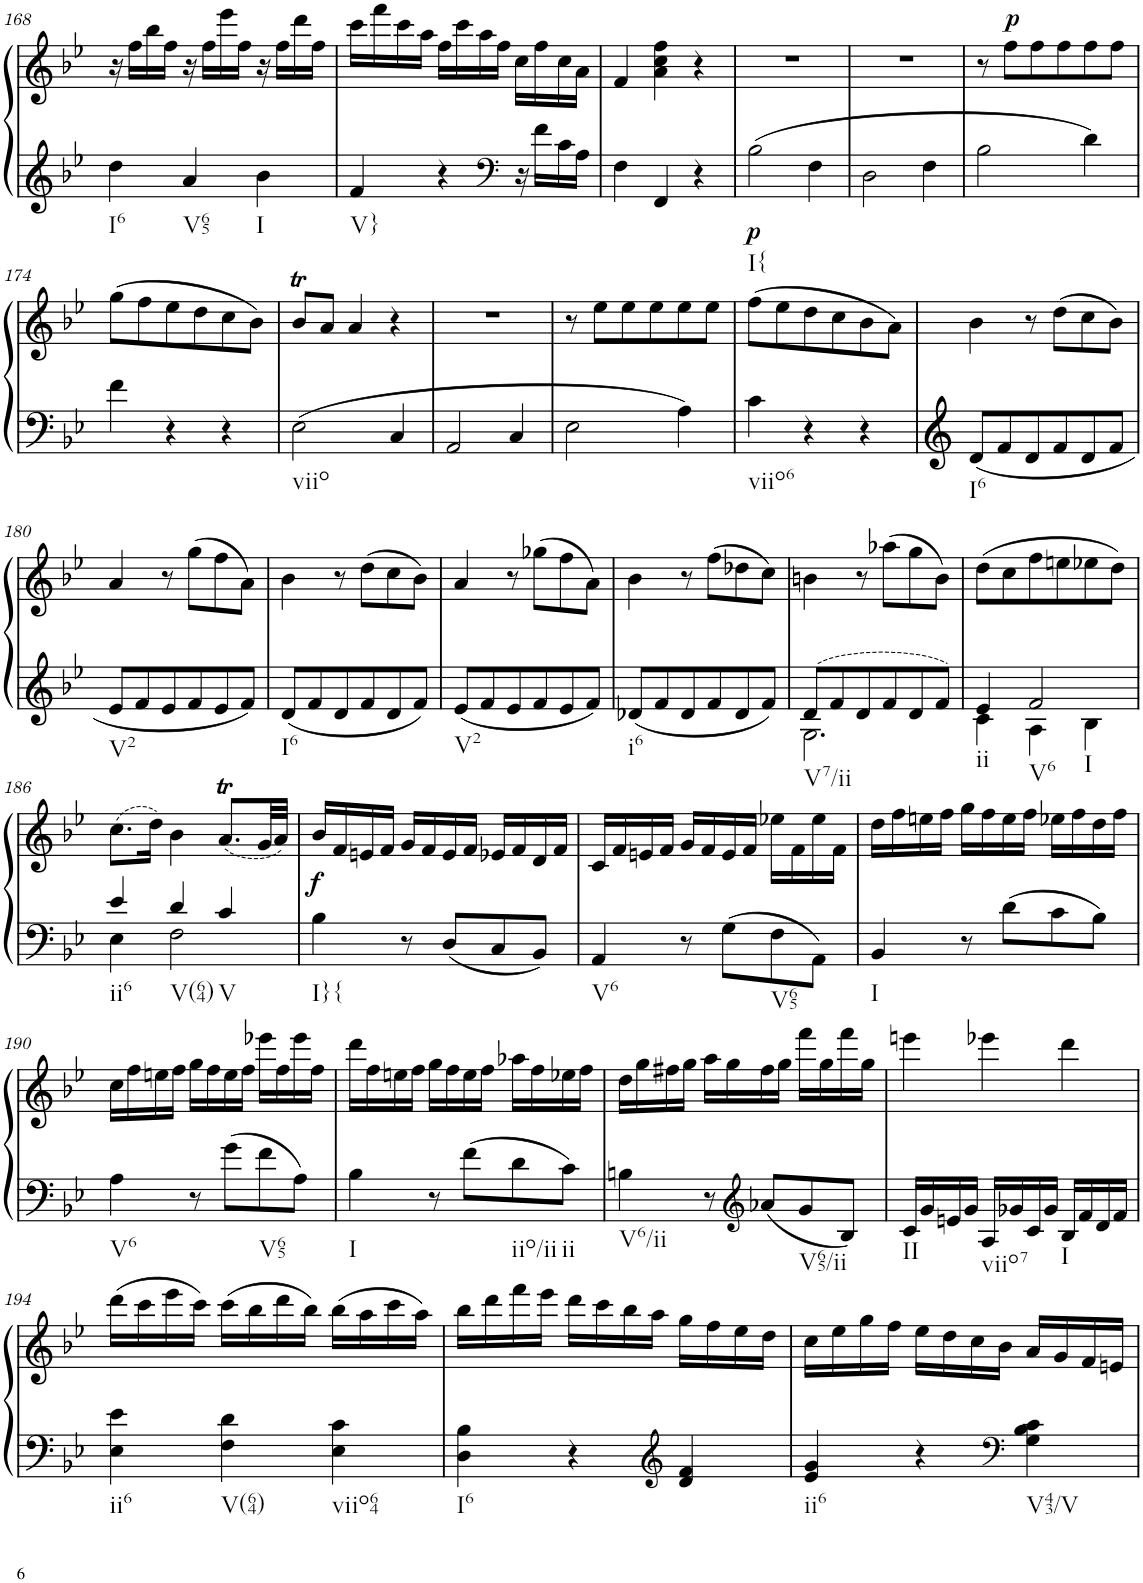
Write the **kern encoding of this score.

**kern	**kern	**dynam
*part1	*part1	*part1
*staff2	*staff1	*staff1/2
*I"Piano, Piano right	*	*
*I'Pno.	*	*
!!LO:PB:g=z
*clefF4	*clefG2	*
*k[b-e-]	*k[b-e-]	*
*M3/4	*M3/4	*
=168	=168	=168
!LO:TX:b:t=I6	!	!
4dd\	16r	.
.	16ff\LL	.
.	16bb-\	.
.	16ff\JJ	.
!LO:TX:b:t=V65	!	!
4a/	16r	.
.	16ff\LL	.
.	16eee-\	.
.	16ff\JJ	.
!LO:TX:b:t=I	!	!
4b-\	16r	.
.	16ff\LL	.
.	16ddd\	.
.	16ff\JJ	.
=169	=169	=169
!LO:TX:b:t=V}	!	!
4f/	16ccc\LL	.
.	16fff\	.
.	16ccc\	.
.	16aa\JJ	.
4r	16ff\LL	.
.	16ccc\	.
.	16aa\	.
.	16ff\JJ	.
*clefF4	*	*
16r	16cc\LL	.
16f\LL	16ff\	.
16c\	16cc\	.
16A\JJ	16a\JJ	.
=170	=170	=170
4F\	4f/	.
4FF/	4a\ 4cc\ 4ff\	.
4r	4r	.
=171	=171	=171
!LO:TX:b:t=I{	!	!
!	!	!LO:DY:b=2
2B-\	2.r	p
4F\	.	.
=172	=172	=172
2D\	2.r	.
4F\	.	.
=173	=173	=173
2B-\	8r	.
!	!	!LO:DY:a
.	8ff\L	p
.	8ff\	.
.	8ff\	.
4d\	8ff\	.
.	8ff\J	.
!!LO:LB:g=z
=174	=174	=174
4f\	(8gg\L	.
.	8ff\	.
4r	8ee-\	.
.	8dd\	.
4r	8cc\	.
.	8b-\J)	.
=175	=175	=175
!LO:TX:b:t=viio	!	!
2E-\	8b-T/L	.
.	8a/J	.
.	4a/	.
4C/	4r	.
=176	=176	=176
2AA/	2.r	.
4C/	.	.
=177	=177	=177
2E-\	8r	.
.	8ee-\L	.
.	8ee-\	.
.	8ee-\	.
4A\	8ee-\	.
.	8ee-\J	.
=178	=178	=178
!LO:TX:b:t=viio6	!	!
4c\	(8ff\L	.
.	8ee-\	.
4r	8dd\	.
.	8cc\	.
4r	8b-\	.
.	8a\J)	.
=179	=179	=179
!LO:TX:b:t=I6	!	!
8d/L	4b-\	.
8f/	.	.
8d/	8r	.
8f/	(8dd\L	.
8d/	8cc\	.
8f/J	8b-\J)	.
!!LO:LB:g=z
=180	=180	=180
!LO:TX:b:t=V2	!	!
8e-/L	4a/	.
8f/	.	.
8e-/	8r	.
8f/	(8gg\L	.
8e-/	8ff\	.
8f/J	8a\J)	.
=181	=181	=181
!LO:TX:b:t=I6	!	!
8d/L	4b-\	.
8f/	.	.
8d/	8r	.
8f/	(8dd\L	.
8d/	8cc\	.
8f/J	8b-\J)	.
=182	=182	=182
!LO:TX:b:t=V2	!	!
8e-/L	4a/	.
8f/	.	.
8e-/	8r	.
8f/	(8gg-X\L	.
8e-/	8ff\	.
8f/J	8a\J)	.
=183	=183	=183
!LO:TX:b:t=i6	!	!
8d-X/L	4b-\	.
8f/	.	.
8d-/	8r	.
8f/	(8ff\L	.
8d-/	8dd-X\	.
8f/J	8cc\J)	.
=184	=184	=184
*^	*	*
!LO:TX:b:t=V7/ii	!	!	!
8d/L	2.G\	4bn\	.
8f/	.	.	.
8d/	.	8r	.
8f/	.	(8aa-X\L	.
8d/	.	8gg\	.
8f/J	.	8b\J)	.
=185	=185	=185	=185
!LO:TX:b:t=ii	!	!	!
4e-/	4c\	(8dd\L	.
.	.	8cc\	.
!LO:TX:b:t=V6	!	!	!
!LO:TX:b:t=I	!	!	!
2f/	4A\	8ff\	.
.	.	8een\	.
.	4B-\	8ee-X\	.
.	.	8dd\J)	.
!!LO:LB:g=z
=186	=186	=186	=186
!LO:TX:b:t=ii6	!	!	!
4e-/	4E-\	(8.cc\L	.
.	.	16dd\Jk)	.
!LO:TX:b:t=V(64)	!	!	!
4d/	2F\	4b-\	.
!LO:TX:b:t=V	!	!	!
4c/	.	(8.at/L	.
.	.	32g/LL	.
.	.	32a/JJJ)	.
*v	*v	*	*
=187	=187	=187
!LO:TX:b:t=I}{	!	!
!	!	!LO:DY:b
4B-\	16b-/LL	f
.	16f/	.
.	16en/	.
.	16f/JJ	.
8r	16g/LL	.
.	16f/	.
8D/L	16e/	.
.	16f/JJ	.
8C/	16e-X/LL	.
.	16f/	.
8BB-/J	16d/	.
.	16f/JJ	.
=188	=188	=188
!LO:TX:b:t=V6	!	!
4AA/	16c/LL	.
.	16f/	.
.	16en/	.
.	16f/JJ	.
8r	16g/LL	.
.	16f/	.
8G\L	16e/	.
.	16f/JJ	.
!LO:TX:b:t=V65	!	!
8F\	16ee-X\LL	.
.	16f\	.
8AA\J	16ee-\	.
.	16f\JJ	.
=189	=189	=189
!LO:TX:b:t=I	!	!
4BB-/	16dd\LL	.
.	16ff\	.
.	16een\	.
.	16ff\JJ	.
8r	16gg\LL	.
.	16ff\	.
8d\L	16ee\	.
.	16ff\JJ	.
8c\	16ee-X\LL	.
.	16ff\	.
8B-\J	16dd\	.
.	16ff\JJ	.
!!LO:LB:g=z
=190	=190	=190
!LO:TX:b:t=V6	!	!
4A\	16cc\LL	.
.	16ff\	.
.	16een\	.
.	16ff\JJ	.
8r	16gg\LL	.
.	16ff\	.
8g\L	16ee\	.
.	16ff\JJ	.
!LO:TX:b:t=V65	!	!
8f\	16eee-X\LL	.
.	16ff\	.
8A\J	16eee-\	.
.	16ff\JJ	.
=191	=191	=191
!LO:TX:b:t=I	!	!
4B-\	16ddd\LL	.
.	16ff\	.
.	16een\	.
.	16ff\JJ	.
8r	16gg\LL	.
.	16ff\	.
8f\L	16ee\	.
.	16ff\JJ	.
!LO:TX:b:t=iio/ii	!	!
8d\	16aa-X\LL	.
.	16ff\	.
!LO:TX:b:t=ii	!	!
8c\J	16ee-X\	.
.	16ff\JJ	.
=192	=192	=192
!LO:TX:b:t=V6/ii	!	!
4Bn\	16dd\LL	.
.	16gg\	.
.	16ff#X\	.
.	16gg\JJ	.
8r	16aa\LL	.
.	16gg\	.
*clefG2	*	*
8a-X/L	16ff#\	.
.	16gg\JJ	.
!LO:TX:b:t=V65/ii	!	!
8g/	16fff\LL	.
.	16gg\	.
8B/J	16fff\	.
.	16gg\JJ	.
=193	=193	=193
!LO:TX:b:t=II	!	!
16c/LL	4eeen\	.
16g/	.	.
16en/	.	.
16g/JJ	.	.
!LO:TX:b:t=viio7	!	!
16A/LL	4eee-X\	.
16g-X/	.	.
16c/	.	.
16g-/JJ	.	.
!LO:TX:b:t=I	!	!
16B-/LL	4ddd\	.
16f/	.	.
16d/	.	.
16f/JJ	.	.
!!LO:LB:g=z
=194	=194	=194
!LO:TX:b:t=ii6	!	!
4E-\ 4e-\	(16ddd\LL	.
.	16ccc\	.
.	16eee-\	.
.	16ccc\JJ)	.
!LO:TX:b:t=V(64)	!	!
4F\ 4d\	(16ccc\LL	.
.	16bb-\	.
.	16ddd\	.
.	16bb-\JJ)	.
!LO:TX:b:t=viio64	!	!
4E-\ 4c\	(16bb-\LL	.
.	16aa\	.
.	16ccc\	.
.	16aa\JJ)	.
=195	=195	=195
!LO:TX:b:t=I6	!	!
4D\ 4B-\	16bb-\LL	.
.	16ddd\	.
.	16fff\	.
.	16eee-\JJ	.
4r	16ddd\LL	.
.	16ccc\	.
.	16bb-\	.
.	16aa\JJ	.
*clefG2	*	*
4d/ 4f/	16gg\LL	.
.	16ff\	.
.	16ee-\	.
.	16dd\JJ	.
=196	=196	=196
!LO:TX:b:t=ii6	!	!
4e-/ 4g/	16cc\LL	.
.	16ee-\	.
.	16gg\	.
.	16ff\JJ	.
4r	16ee-\LL	.
.	16dd\	.
.	16cc\	.
.	16b-\JJ	.
*clefF4	*	*
!LO:TX:b:t=V43/V	!	!
4G\ 4B-\ 4c\	16a/LL	.
.	16g/	.
.	16f/	.
.	16en/JJ	.
=	=	=
*-	*-	*-
